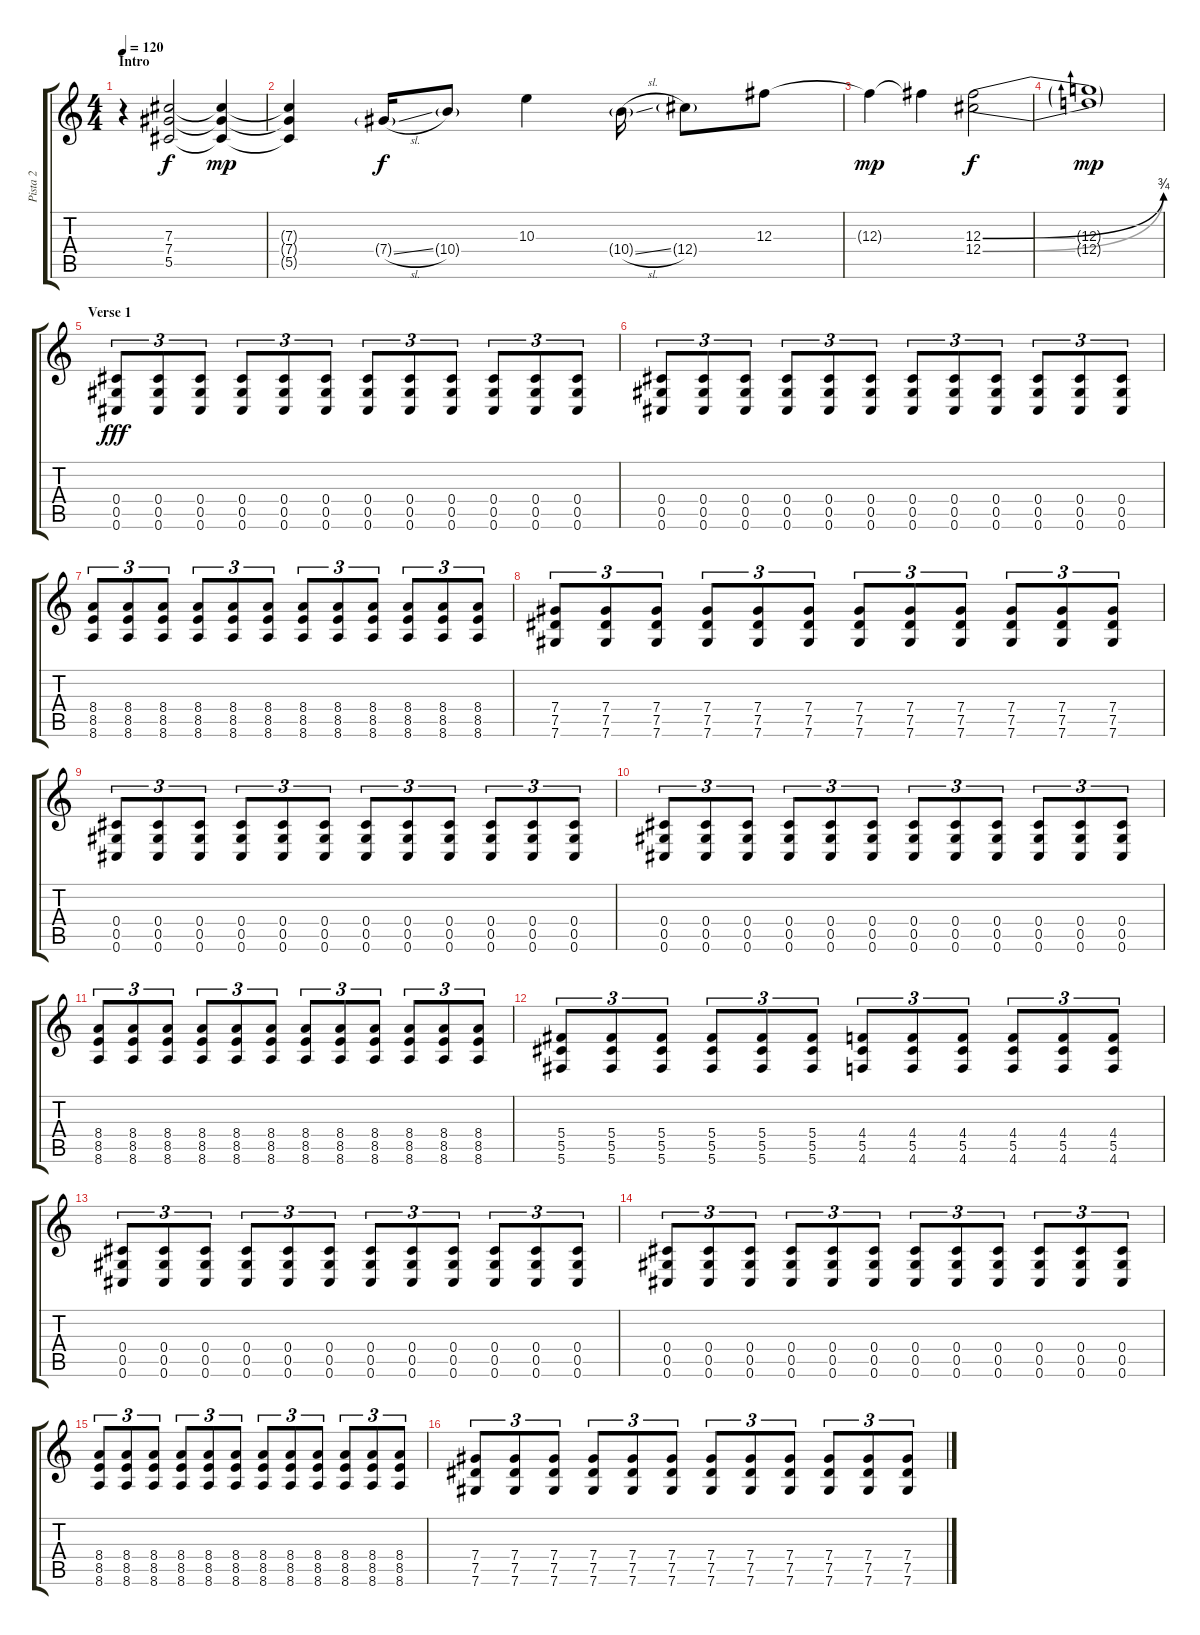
\track ("Pista 2" "Pista 2") {instrument overdrivenguitar}
\staff {score tabs}
\tuning (Eb4 Bb3 Gb3 Db3 Ab2 Db2) {hide}
\ts (4 4)
\section ("" "Intro")
\tempo 120
\clef g2
\ks c
r.4{dy f instrument overdrivenguitar} (7.3 7.4 5.5).2 (7.3{t} 7.4{t} 5.5{t}).4{dy mp} |
(7.3{t} 7.4{t} 5.5{t}).4 7.4{sl g}.16{dy f} 10.4{g}.8 10.3.4 10.4{sl g}.16 12.4{g}.8 12.3.8 |
12.3{t}.4{dy mp} 12.3{t}.4 (12.3{be (bend 0 0 60 3)} 12.4{be (bend 0 0 60 3)}).2{dy f} |
(12.3{t} 12.4{t}).1{dy mp} |
\section ("" "Verse 1")
(0.4 0.5 0.6).8{tu (3 2) dy fff} (0.4 0.5 0.6).8{tu (3 2)} (0.4 0.5 0.6).8{tu (3 2)} (0.4 0.5 0.6).8{tu (3 2)} (0.4 0.5 0.6).8{tu (3 2)} (0.4 0.5 0.6).8{tu (3 2)} (0.4 0.5 0.6).8{tu (3 2)} (0.4 0.5 0.6).8{tu (3 2)} (0.4 0.5 0.6).8{tu (3 2)} (0.4 0.5 0.6).8{tu (3 2)} (0.4 0.5 0.6).8{tu (3 2)} (0.4 0.5 0.6).8{tu (3 2)} |
(0.4 0.5 0.6).8{tu (3 2)} (0.4 0.5 0.6).8{tu (3 2)} (0.4 0.5 0.6).8{tu (3 2)} (0.4 0.5 0.6).8{tu (3 2)} (0.4 0.5 0.6).8{tu (3 2)} (0.4 0.5 0.6).8{tu (3 2)} (0.4 0.5 0.6).8{tu (3 2)} (0.4 0.5 0.6).8{tu (3 2)} (0.4 0.5 0.6).8{tu (3 2)} (0.4 0.5 0.6).8{tu (3 2)} (0.4 0.5 0.6).8{tu (3 2)} (0.4 0.5 0.6).8{tu (3 2)} |
(8.4 8.5 8.6).8{tu (3 2)} (8.4 8.5 8.6).8{tu (3 2)} (8.4 8.5 8.6).8{tu (3 2)} (8.4 8.5 8.6).8{tu (3 2)} (8.4 8.5 8.6).8{tu (3 2)} (8.4 8.5 8.6).8{tu (3 2)} (8.4 8.5 8.6).8{tu (3 2)} (8.4 8.5 8.6).8{tu (3 2)} (8.4 8.5 8.6).8{tu (3 2)} (8.4 8.5 8.6).8{tu (3 2)} (8.4 8.5 8.6).8{tu (3 2)} (8.4 8.5 8.6).8{tu (3 2)} |
(7.4 7.5 7.6).8{tu (3 2)} (7.4 7.5 7.6).8{tu (3 2)} (7.4 7.5 7.6).8{tu (3 2)} (7.4 7.5 7.6).8{tu (3 2)} (7.4 7.5 7.6).8{tu (3 2)} (7.4 7.5 7.6).8{tu (3 2)} (7.4 7.5 7.6).8{tu (3 2)} (7.4 7.5 7.6).8{tu (3 2)} (7.4 7.5 7.6).8{tu (3 2)} (7.4 7.5 7.6).8{tu (3 2)} (7.4 7.5 7.6).8{tu (3 2)} (7.4 7.5 7.6).8{tu (3 2)} |
(0.4 0.5 0.6).8{tu (3 2)} (0.4 0.5 0.6).8{tu (3 2)} (0.4 0.5 0.6).8{tu (3 2)} (0.4 0.5 0.6).8{tu (3 2)} (0.4 0.5 0.6).8{tu (3 2)} (0.4 0.5 0.6).8{tu (3 2)} (0.4 0.5 0.6).8{tu (3 2)} (0.4 0.5 0.6).8{tu (3 2)} (0.4 0.5 0.6).8{tu (3 2)} (0.4 0.5 0.6).8{tu (3 2)} (0.4 0.5 0.6).8{tu (3 2)} (0.4 0.5 0.6).8{tu (3 2)} |
(0.4 0.5 0.6).8{tu (3 2)} (0.4 0.5 0.6).8{tu (3 2)} (0.4 0.5 0.6).8{tu (3 2)} (0.4 0.5 0.6).8{tu (3 2)} (0.4 0.5 0.6).8{tu (3 2)} (0.4 0.5 0.6).8{tu (3 2)} (0.4 0.5 0.6).8{tu (3 2)} (0.4 0.5 0.6).8{tu (3 2)} (0.4 0.5 0.6).8{tu (3 2)} (0.4 0.5 0.6).8{tu (3 2)} (0.4 0.5 0.6).8{tu (3 2)} (0.4 0.5 0.6).8{tu (3 2)} |
(8.4 8.5 8.6).8{tu (3 2)} (8.4 8.5 8.6).8{tu (3 2)} (8.4 8.5 8.6).8{tu (3 2)} (8.4 8.5 8.6).8{tu (3 2)} (8.4 8.5 8.6).8{tu (3 2)} (8.4 8.5 8.6).8{tu (3 2)} (8.4 8.5 8.6).8{tu (3 2)} (8.4 8.5 8.6).8{tu (3 2)} (8.4 8.5 8.6).8{tu (3 2)} (8.4 8.5 8.6).8{tu (3 2)} (8.4 8.5 8.6).8{tu (3 2)} (8.4 8.5 8.6).8{tu (3 2)} |
(5.4 5.5 5.6).8{tu (3 2)} (5.4 5.5 5.6).8{tu (3 2)} (5.4 5.5 5.6).8{tu (3 2)} (5.4 5.5 5.6).8{tu (3 2)} (5.4 5.5 5.6).8{tu (3 2)} (5.4 5.5 5.6).8{tu (3 2)} (4.4 5.5 4.6).8{tu (3 2)} (4.4 5.5 4.6).8{tu (3 2)} (4.4 5.5 4.6).8{tu (3 2)} (4.4 5.5 4.6).8{tu (3 2)} (4.4 5.5 4.6).8{tu (3 2)} (4.4 5.5 4.6).8{tu (3 2)} |
(0.4 0.5 0.6).8{tu (3 2)} (0.4 0.5 0.6).8{tu (3 2)} (0.4 0.5 0.6).8{tu (3 2)} (0.4 0.5 0.6).8{tu (3 2)} (0.4 0.5 0.6).8{tu (3 2)} (0.4 0.5 0.6).8{tu (3 2)} (0.4 0.5 0.6).8{tu (3 2)} (0.4 0.5 0.6).8{tu (3 2)} (0.4 0.5 0.6).8{tu (3 2)} (0.4 0.5 0.6).8{tu (3 2)} (0.4 0.5 0.6).8{tu (3 2)} (0.4 0.5 0.6).8{tu (3 2)} |
(0.4 0.5 0.6).8{tu (3 2)} (0.4 0.5 0.6).8{tu (3 2)} (0.4 0.5 0.6).8{tu (3 2)} (0.4 0.5 0.6).8{tu (3 2)} (0.4 0.5 0.6).8{tu (3 2)} (0.4 0.5 0.6).8{tu (3 2)} (0.4 0.5 0.6).8{tu (3 2)} (0.4 0.5 0.6).8{tu (3 2)} (0.4 0.5 0.6).8{tu (3 2)} (0.4 0.5 0.6).8{tu (3 2)} (0.4 0.5 0.6).8{tu (3 2)} (0.4 0.5 0.6).8{tu (3 2)} |
(8.4 8.5 8.6).8{tu (3 2)} (8.4 8.5 8.6).8{tu (3 2)} (8.4 8.5 8.6).8{tu (3 2)} (8.4 8.5 8.6).8{tu (3 2)} (8.4 8.5 8.6).8{tu (3 2)} (8.4 8.5 8.6).8{tu (3 2)} (8.4 8.5 8.6).8{tu (3 2)} (8.4 8.5 8.6).8{tu (3 2)} (8.4 8.5 8.6).8{tu (3 2)} (8.4 8.5 8.6).8{tu (3 2)} (8.4 8.5 8.6).8{tu (3 2)} (8.4 8.5 8.6).8{tu (3 2)} |
(7.4 7.5 7.6).8{tu (3 2)} (7.4 7.5 7.6).8{tu (3 2)} (7.4 7.5 7.6).8{tu (3 2)} (7.4 7.5 7.6).8{tu (3 2)} (7.4 7.5 7.6).8{tu (3 2)} (7.4 7.5 7.6).8{tu (3 2)} (7.4 7.5 7.6).8{tu (3 2)} (7.4 7.5 7.6).8{tu (3 2)} (7.4 7.5 7.6).8{tu (3 2)} (7.4 7.5 7.6).8{tu (3 2)} (7.4 7.5 7.6).8{tu (3 2)} (7.4 7.5 7.6).8{tu (3 2)}
